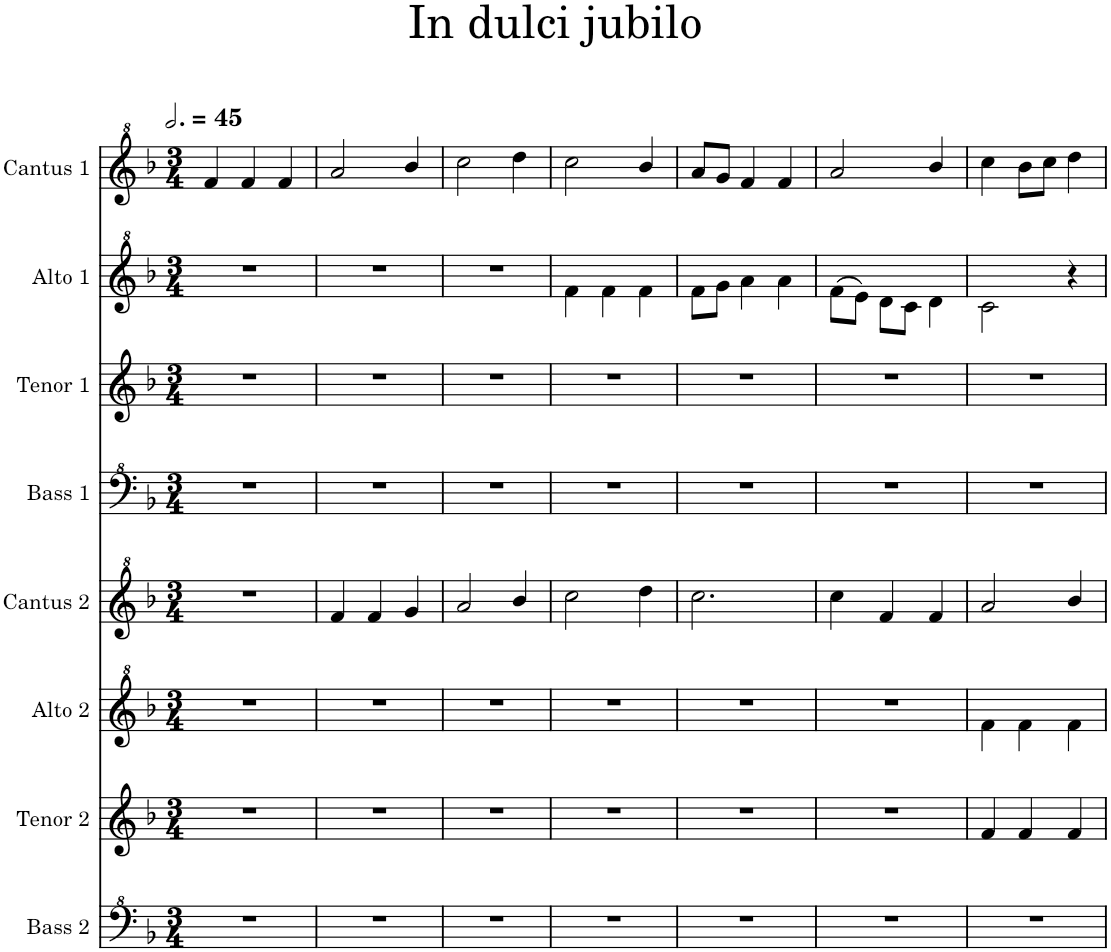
**kern	**kern	**kern	**kern	**kern	**kern	**kern	**kern
*part8	*part7	*part6	*part5	*part4	*part3	*part2	*part1
*staff8	*staff7	*staff6	*staff5	*staff4	*staff3	*staff2	*staff1
*I"Bass 2	*I"Tenor 2	*I"Alto 2	*I"Cantus 2	*I"Bass 1	*I"Tenor 1	*I"Alto 1	*I"Cantus 1
*I'B2	*I'T2	*I'A2	*I'C2	*I'B1	*I'T1	*I'A1	*I'C1
*clefF^4	*clefG2	*clefG^2	*clefG^2	*clefF^4	*clefG2	*clefG^2	*clefG^2
*k[b-]	*k[b-]	*k[b-]	*k[b-]	*k[b-]	*k[b-]	*k[b-]	*k[b-]
*M3/4	*M3/4	*M3/4	*M3/4	*M3/4	*M3/4	*M3/4	*M3/4
*MM135	*MM135	*MM135	*MM135	*MM135	*MM135	*MM135	*MM135
=1	=1	=1	=1	=1	=1	=1	=1
2.r	2.r	2.r	2.r	2.r	2.r	2.r	4ff/
.	.	.	.	.	.	.	4ff/
.	.	.	.	.	.	.	4ff/
=2	=2	=2	=2	=2	=2	=2	=2
2.r	2.r	2.r	4ff/	2.r	2.r	2.r	2aa/
.	.	.	4ff/	.	.	.	.
.	.	.	4gg/	.	.	.	4bb-/
=3	=3	=3	=3	=3	=3	=3	=3
2.r	2.r	2.r	2aa/	2.r	2.r	2.r	2ccc\
.	.	.	4bb-/	.	.	.	4ddd\
=4	=4	=4	=4	=4	=4	=4	=4
2.r	2.r	2.r	2ccc\	2.r	2.r	4ff\	2ccc\
.	.	.	.	.	.	4ff\	.
.	.	.	4ddd\	.	.	4ff\	4bb-/
=5	=5	=5	=5	=5	=5	=5	=5
2.r	2.r	2.r	2.ccc\	2.r	2.r	8ff\L	8aa/L
.	.	.	.	.	.	8gg\J	8gg/J
.	.	.	.	.	.	4aa\	4ff/
.	.	.	.	.	.	4aa\	4ff/
=6	=6	=6	=6	=6	=6	=6	=6
2.r	2.r	2.r	4ccc\	2.r	2.r	(>8ff\L	2aa/
.	.	.	.	.	.	8ee\J)	.
.	.	.	4ff/	.	.	8dd\L	.
.	.	.	.	.	.	8cc\J	.
.	.	.	4ff/	.	.	4dd\	4bb-/
=7	=7	=7	=7	=7	=7	=7	=7
2.r	4f/	4ff\	2aa/	2.r	2.r	2cc\	4ccc\
.	4f/	4ff\	.	.	.	.	8bb-\L
.	.	.	.	.	.	.	8ccc\J
.	4f/	4ff\	4bb-/	.	.	4r	4ddd\
=	=	=	=	=	=	=	=
*-	*-	*-	*-	*-	*-	*-	*-
